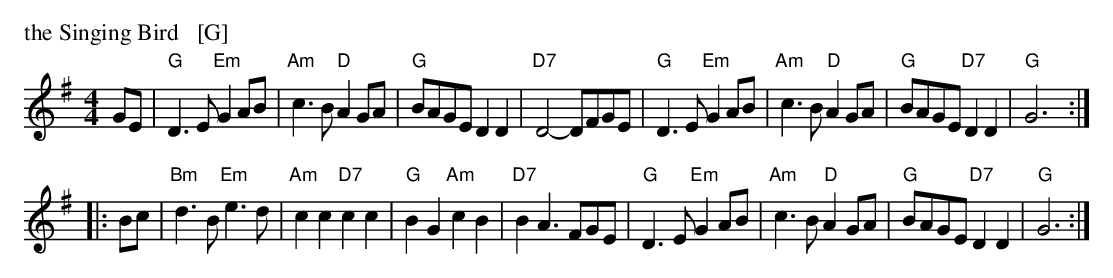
X:1
P: the Singing Bird   [G]
M: 4/4
L: 1/8
K: G
GE \
| "G"D3E "Em"G2AB | "Am"c3B "D"A2GA | "G"BAGE D2D2 | "D7"D4- DFGE \
| "G"D3E "Em"G2AB | "Am"c3B "D"A2GA | "G"BAGE "D7"D2D2 | "G"G6 :|
|: Bc \
| "Bm"d3B "Em"e3d | "Am"c2c2 "D7"c2c2 | "G"B2G2 "Am"c2B2 | "D7"B2A3 FGE \
| "G"D3E "Em"G2AB | "Am"c3B "D"A2GA | "G"BAGE "D7"D2D2 | "G"G6 :|
